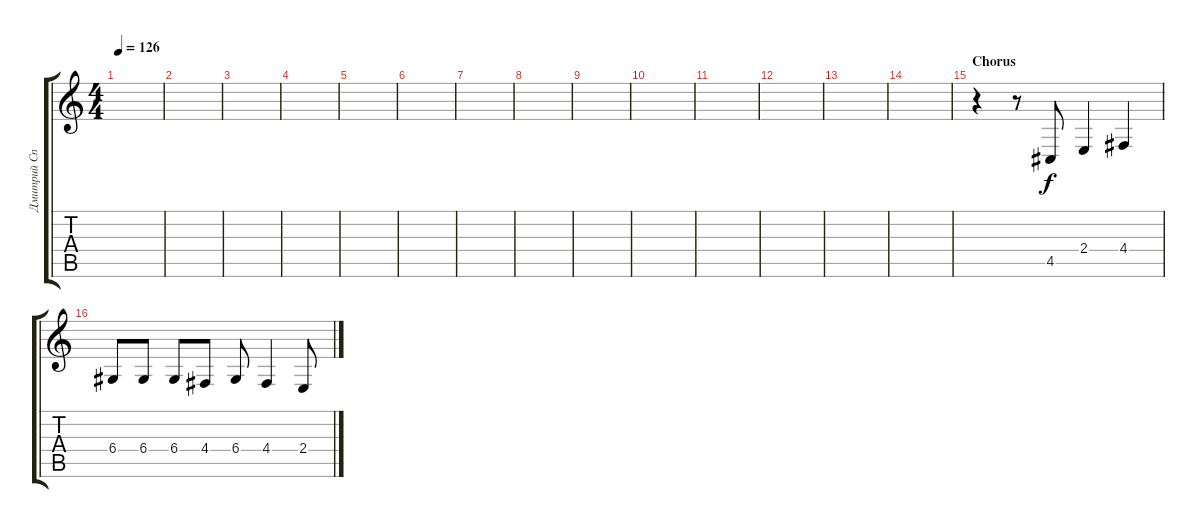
\track ("Дмитрий Спирин (Вокал)" "Дмитрий Сп") {instrument cello}
\staff {score tabs}
\tuning (E4 B3 G3 D3 A2 E2) {hide}
\ts (4 4)
\tempo 126
\clef g2
\ks c
|
|
|
|
|
|
|
|
|
|
|
|
|
|
\section ("" "Chorus")
r.4 r.8 4.5.8 2.4.4 4.4.4 |
6.4.8 6.4.8 6.4.8 4.4.8 6.4.8 4.4.4 2.4.8
